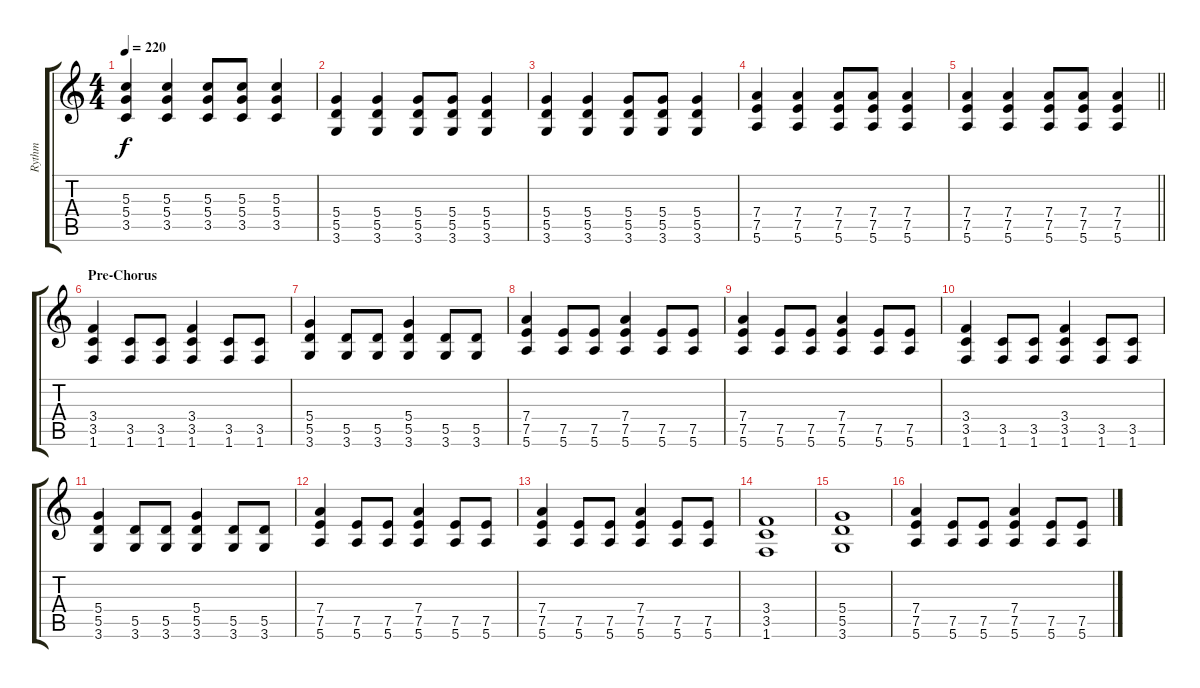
\track ("Rythm" "Rythm") {instrument distortionguitar}
\staff {score tabs}
\tuning (E4 B3 G3 D3 A2 E2) {hide}
\ts (4 4)
\tempo 220
\clef g2
\ks c
(5.3 5.4 3.5).4{dy f} (5.3 5.4 3.5).4 (5.3 5.4 3.5).8 (5.3 5.4 3.5).8 (5.3 5.4 3.5).4 |
(5.4 5.5 3.6).4 (5.4 5.5 3.6).4 (5.4 5.5 3.6).8 (5.4 5.5 3.6).8 (5.4 5.5 3.6).4 |
(5.4 5.5 3.6).4 (5.4 5.5 3.6).4 (5.4 5.5 3.6).8 (5.4 5.5 3.6).8 (5.4 5.5 3.6).4 |
(7.4 7.5 5.6).4 (7.4 7.5 5.6).4 (7.4 7.5 5.6).8 (7.4 7.5 5.6).8 (7.4 7.5 5.6).4 |
\barLineRight lightlight
(7.4 7.5 5.6).4 (7.4 7.5 5.6).4 (7.4 7.5 5.6).8 (7.4 7.5 5.6).8 (7.4 7.5 5.6).4 |
\section ("" "Pre-Chorus")
(3.4 3.5 1.6).4 (3.5 1.6).8 (3.5 1.6).8 (3.4 3.5 1.6).4 (3.5 1.6).8 (3.5 1.6).8 |
(5.4 5.5 3.6).4 (5.5 3.6).8 (5.5 3.6).8 (5.4 5.5 3.6).4 (5.5 3.6).8 (5.5 3.6).8 |
(7.4 7.5 5.6).4 (7.5 5.6).8 (7.5 5.6).8 (7.4 7.5 5.6).4 (7.5 5.6).8 (7.5 5.6).8 |
(7.4 7.5 5.6).4 (7.5 5.6).8 (7.5 5.6).8 (7.4 7.5 5.6).4 (7.5 5.6).8 (7.5 5.6).8 |
(3.4 3.5 1.6).4 (3.5 1.6).8 (3.5 1.6).8 (3.4 3.5 1.6).4 (3.5 1.6).8 (3.5 1.6).8 |
(5.4 5.5 3.6).4 (5.5 3.6).8 (5.5 3.6).8 (5.4 5.5 3.6).4 (5.5 3.6).8 (5.5 3.6).8 |
(7.4 7.5 5.6).4 (7.5 5.6).8 (7.5 5.6).8 (7.4 7.5 5.6).4 (7.5 5.6).8 (7.5 5.6).8 |
(7.4 7.5 5.6).4 (7.5 5.6).8 (7.5 5.6).8 (7.4 7.5 5.6).4 (7.5 5.6).8 (7.5 5.6).8 |
(3.4 3.5 1.6).1 |
(5.4 5.5 3.6).1 |
(7.4 7.5 5.6).4 (7.5 5.6).8 (7.5 5.6).8 (7.4 7.5 5.6).4 (7.5 5.6).8 (7.5 5.6).8
